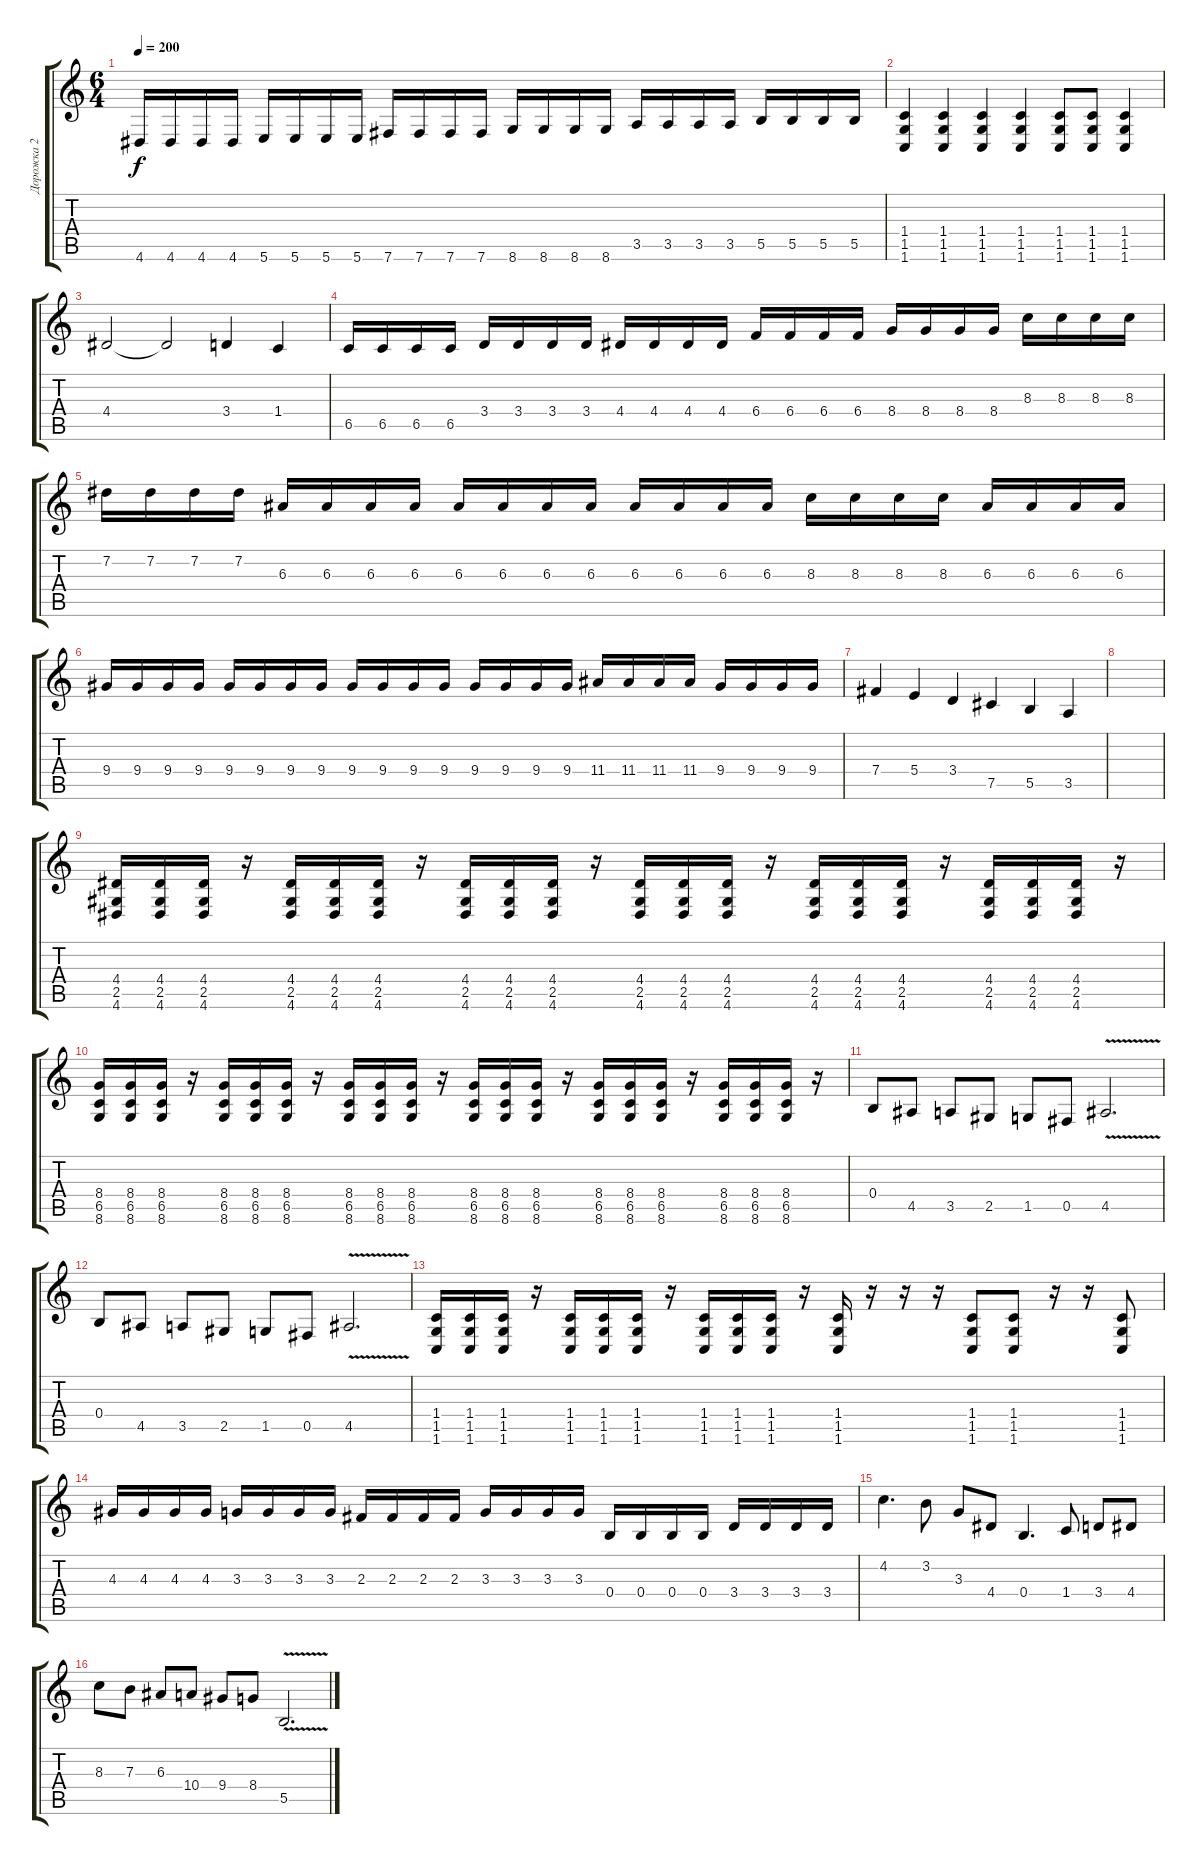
\track ("Дорожка 2" "Дорожка 2") {instrument distortionguitar}
\staff {score tabs}
\tuning (Db4 Ab3 E3 B2 Gb2 B1) {hide}
\ts (6 4)
\tempo 200
\clef g2
\ks c
4.6.16{dy f} 4.6.16 4.6.16 4.6.16 5.6.16 5.6.16 5.6.16 5.6.16 7.6.16 7.6.16 7.6.16 7.6.16 8.6.16 8.6.16 8.6.16 8.6.16 3.5.16 3.5.16 3.5.16 3.5.16 5.5.16 5.5.16 5.5.16 5.5.16 |
(1.4 1.5 1.6).4 (1.4 1.5 1.6).4 (1.4 1.5 1.6).4 (1.4 1.5 1.6).4 (1.4 1.5 1.6).8 (1.4 1.5 1.6).8 (1.4 1.5 1.6).4 |
4.4.2 4.4{t}.2 3.4.4 1.4.4 |
6.5.16 6.5.16 6.5.16 6.5.16 3.4.16 3.4.16 3.4.16 3.4.16 4.4.16 4.4.16 4.4.16 4.4.16 6.4.16 6.4.16 6.4.16 6.4.16 8.4.16 8.4.16 8.4.16 8.4.16 8.3.16 8.3.16 8.3.16 8.3.16 |
7.2.16 7.2.16 7.2.16 7.2.16 6.3.16 6.3.16 6.3.16 6.3.16 6.3.16 6.3.16 6.3.16 6.3.16 6.3.16 6.3.16 6.3.16 6.3.16 8.3.16 8.3.16 8.3.16 8.3.16 6.3.16 6.3.16 6.3.16 6.3.16 |
9.4.16 9.4.16 9.4.16 9.4.16 9.4.16 9.4.16 9.4.16 9.4.16 9.4.16 9.4.16 9.4.16 9.4.16 9.4.16 9.4.16 9.4.16 9.4.16 11.4.16 11.4.16 11.4.16 11.4.16 9.4.16 9.4.16 9.4.16 9.4.16 |
7.4.4 5.4.4 3.4.4 7.5.4 5.5.4 3.5.4 |
|
(4.4 2.5 4.6).16 (4.4 2.5 4.6).16 (4.4 2.5 4.6).16 r.16 (4.4 2.5 4.6).16 (4.4 2.5 4.6).16 (4.4 2.5 4.6).16 r.16 (4.4 2.5 4.6).16 (4.4 2.5 4.6).16 (4.4 2.5 4.6).16 r.16 (4.4 2.5 4.6).16 (4.4 2.5 4.6).16 (4.4 2.5 4.6).16 r.16 (4.4 2.5 4.6).16 (4.4 2.5 4.6).16 (4.4 2.5 4.6).16 r.16 (4.4 2.5 4.6).16 (4.4 2.5 4.6).16 (4.4 2.5 4.6).16 r.16 |
(8.4 6.5 8.6).16 (8.4 6.5 8.6).16 (8.4 6.5 8.6).16 r.16 (8.4 6.5 8.6).16 (8.4 6.5 8.6).16 (8.4 6.5 8.6).16 r.16 (8.4 6.5 8.6).16 (8.4 6.5 8.6).16 (8.4 6.5 8.6).16 r.16 (8.4 6.5 8.6).16 (8.4 6.5 8.6).16 (8.4 6.5 8.6).16 r.16 (8.4 6.5 8.6).16 (8.4 6.5 8.6).16 (8.4 6.5 8.6).16 r.16 (8.4 6.5 8.6).16 (8.4 6.5 8.6).16 (8.4 6.5 8.6).16 r.16 |
0.4.8 4.5.8 3.5.8 2.5.8 1.5.8 0.5.8 4.5{v}.2{d} |
0.4.8 4.5.8 3.5.8 2.5.8 1.5.8 0.5.8 4.5{v}.2{d} |
(1.4 1.5 1.6).16 (1.4 1.5 1.6).16 (1.4 1.5 1.6).16 r.16 (1.4 1.5 1.6).16 (1.4 1.5 1.6).16 (1.4 1.5 1.6).16 r.16 (1.4 1.5 1.6).16 (1.4 1.5 1.6).16 (1.4 1.5 1.6).16 r.16 (1.4 1.5 1.6).16 r.16 r.16 r.16 (1.4 1.5 1.6).8 (1.4 1.5 1.6).8 r.16 r.16 (1.4 1.5 1.6).8 |
4.3.16 4.3.16 4.3.16 4.3.16 3.3.16 3.3.16 3.3.16 3.3.16 2.3.16 2.3.16 2.3.16 2.3.16 3.3.16 3.3.16 3.3.16 3.3.16 0.4.16 0.4.16 0.4.16 0.4.16 3.4.16 3.4.16 3.4.16 3.4.16 |
4.2.4{d} 3.2.8 3.3.8 4.4.8 0.4.4{d} 1.4.8 3.4.8 4.4.8 |
8.3.8 7.3.8 6.3.8 10.4.8 9.4.8 8.4.8 5.5{v}.2{d}
